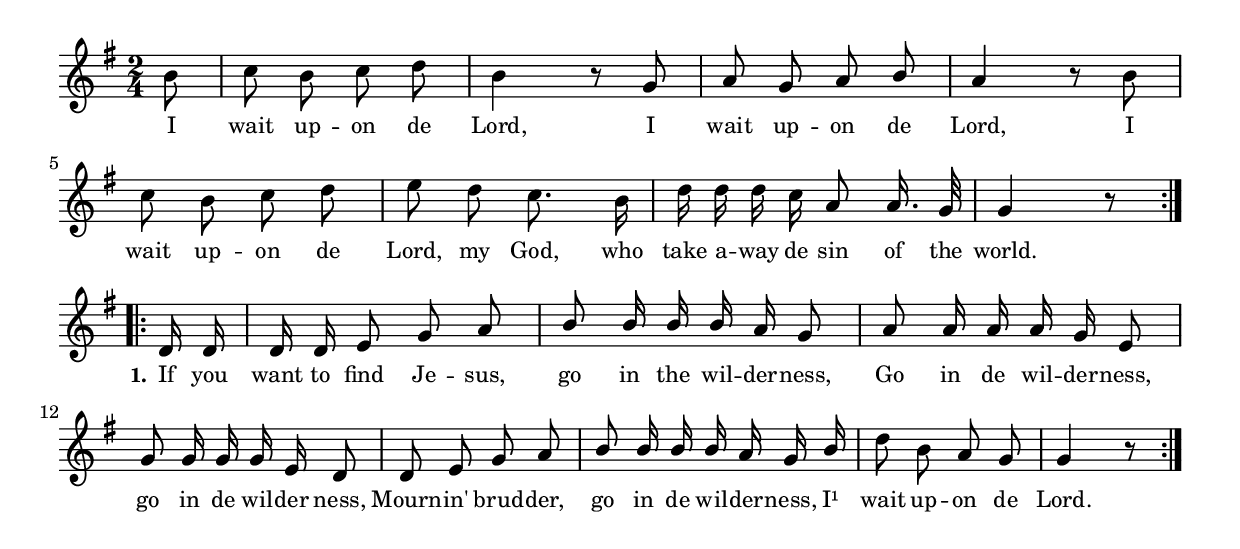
% 019.ly - Score sheet for "Go in the wilderness."
% Copyright (C) 2007  Marcus Brinkmann <marcus@gnu.org>
%
% This score sheet is free software; you can redistribute it and/or
% modify it under the terms of the Creative Commons Legal Code
% Attribution-ShareALike as published by Creative Commons; either
% version 2.0 of the License, or (at your option) any later version.
%
% This score sheet is distributed in the hope that it will be useful,
% but WITHOUT ANY WARRANTY; without even the implied warranty of
% MERCHANTABILITY or FITNESS FOR A PARTICULAR PURPOSE.  See the
% Creative Commons Legal Code Attribution-ShareALike for more details.
%
% You should have received a copy of the Creative Commons Legal Code
% Attribution-ShareALike along with this score sheet; if not, write to
% Creative Commons, 543 Howard Street, 5th Floor,
% San Francisco, CA 94105-3013  United States

\version "2.10.0"

%\header
%{
%  title = "Go in the wilderness."
%  composer = "trad."
%}

melody =
<<
  \context Voice
  {
    \set Staff.midiInstrument = "acoustic grand"
    \override Staff.VerticalAxisGroup #'minimum-Y-extent = #'(0 . 0)
    
    \autoBeamOff
    
    \time 2/4
    \clef violin
    \key g \major
    
    \repeat volta 2
    {
      \partial 8 b'8 | c''8 b' c'' d'' | b'4 r8 g'8 | a'8 g' a'
      \once \override Stem #'neutral-direction = #1
      b' |
      a'4 r8 b' |
      \break
      c''8 b' c'' d'' | e''8 d'' c''8. b'16 |
      d''16 d'' d'' c'' a'8 a'16. g'32 | g'4 r8
    }
    \break
    \repeat volta 2
    {
      \override Stem #'neutral-direction = #1
      d'16 d' | d'16 d' e'8 g' a' | b'8 b'16 b' b' a' g'8 |
      a'8 a'16 a' a' g' e'8 | g'8 g'16 g' g' e' d'8 |
      d'8 e' g' a' | b'8 b'16 b' b' a' g' b' |
      \override Stem #'neutral-direction = #-1
      d''8 b' a' g' | g'4 r8
    }
  }
  \lyricsto "" \new Lyrics
  {
    \override LyricText #'font-size = #0
    \override StanzaNumber #'font-size = #-1

    I wait up -- on de Lord,
    I wait up -- on de Lord,
    I wait up -- on de Lord, my God,
    who take a -- way de sin of the world.
    
    \set stanza = "1."
    If you want to find Je -- sus, go in the wil -- der -- ness,
    Go in de wil -- der -- ness, go in de wil -- der ness,
    Mourn -- in' brud -- der, go in de wil -- der -- ness,
    I¹ wait up -- on de Lord.
  }
>>


\score
{
  \new Staff { \melody }

  \layout { indent = 0.0 }
}

\score
{
  \new Staff { \unfoldRepeats \melody }

  
  \midi {
    \context {
      \Score
      tempoWholesPerMinute = #(ly:make-moment 80 4)
      }
    }


}
